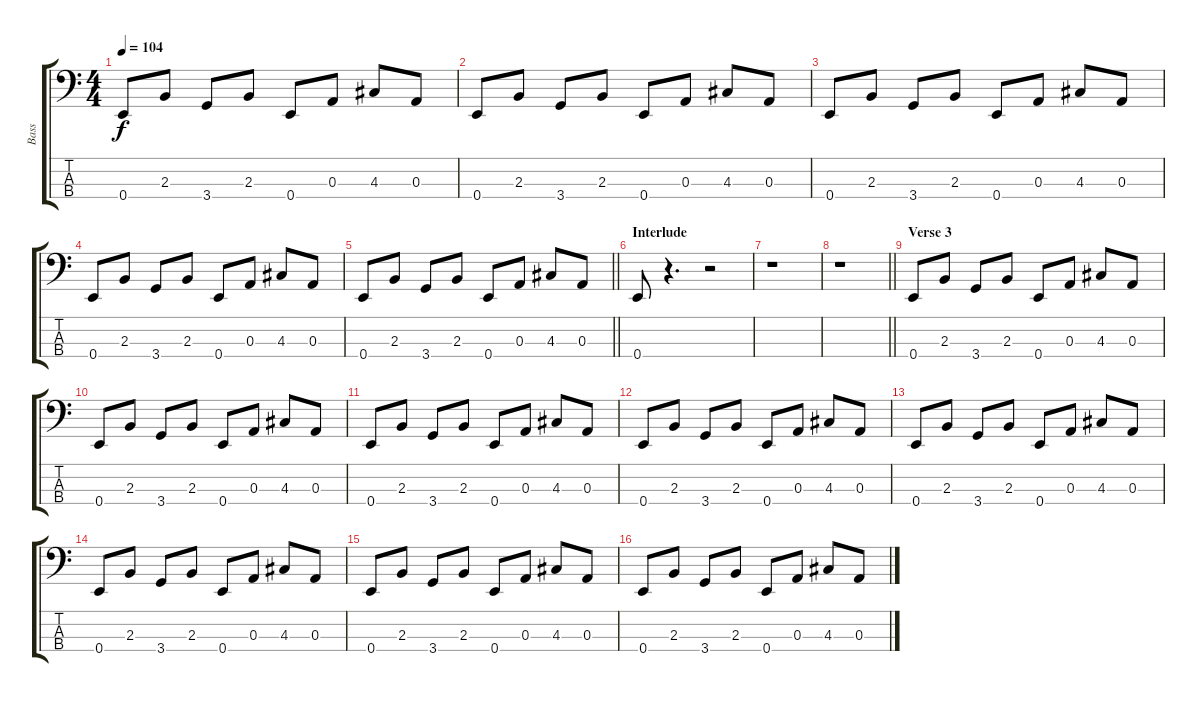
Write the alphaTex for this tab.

\track ("Bass" "Bass") {instrument electricbassfinger}
\staff {score tabs}
\tuning (G2 D2 A1 E1) {hide}
\ts (4 4)
\tempo 104
\clef f4
\ks c
0.4.8{dy f} 2.3.8 3.4.8 2.3.8 0.4.8 0.3.8 4.3.8 0.3.8 |
0.4.8 2.3.8 3.4.8 2.3.8 0.4.8 0.3.8 4.3.8 0.3.8 |
0.4.8 2.3.8 3.4.8 2.3.8 0.4.8 0.3.8 4.3.8 0.3.8 |
0.4.8 2.3.8 3.4.8 2.3.8 0.4.8 0.3.8 4.3.8 0.3.8 |
\barLineRight lightlight
0.4.8 2.3.8 3.4.8 2.3.8 0.4.8 0.3.8 4.3.8 0.3.8 |
\section ("" "Interlude")
0.4.8 r.4{d} r.2 |
r.1 |
\barLineRight lightlight
r.1 |
\section ("" "Verse 3")
0.4.8 2.3.8 3.4.8 2.3.8 0.4.8 0.3.8 4.3.8 0.3.8 |
0.4.8 2.3.8 3.4.8 2.3.8 0.4.8 0.3.8 4.3.8 0.3.8 |
0.4.8 2.3.8 3.4.8 2.3.8 0.4.8 0.3.8 4.3.8 0.3.8 |
0.4.8 2.3.8 3.4.8 2.3.8 0.4.8 0.3.8 4.3.8 0.3.8 |
0.4.8 2.3.8 3.4.8 2.3.8 0.4.8 0.3.8 4.3.8 0.3.8 |
0.4.8 2.3.8 3.4.8 2.3.8 0.4.8 0.3.8 4.3.8 0.3.8 |
0.4.8 2.3.8 3.4.8 2.3.8 0.4.8 0.3.8 4.3.8 0.3.8 |
0.4.8 2.3.8 3.4.8 2.3.8 0.4.8 0.3.8 4.3.8 0.3.8
